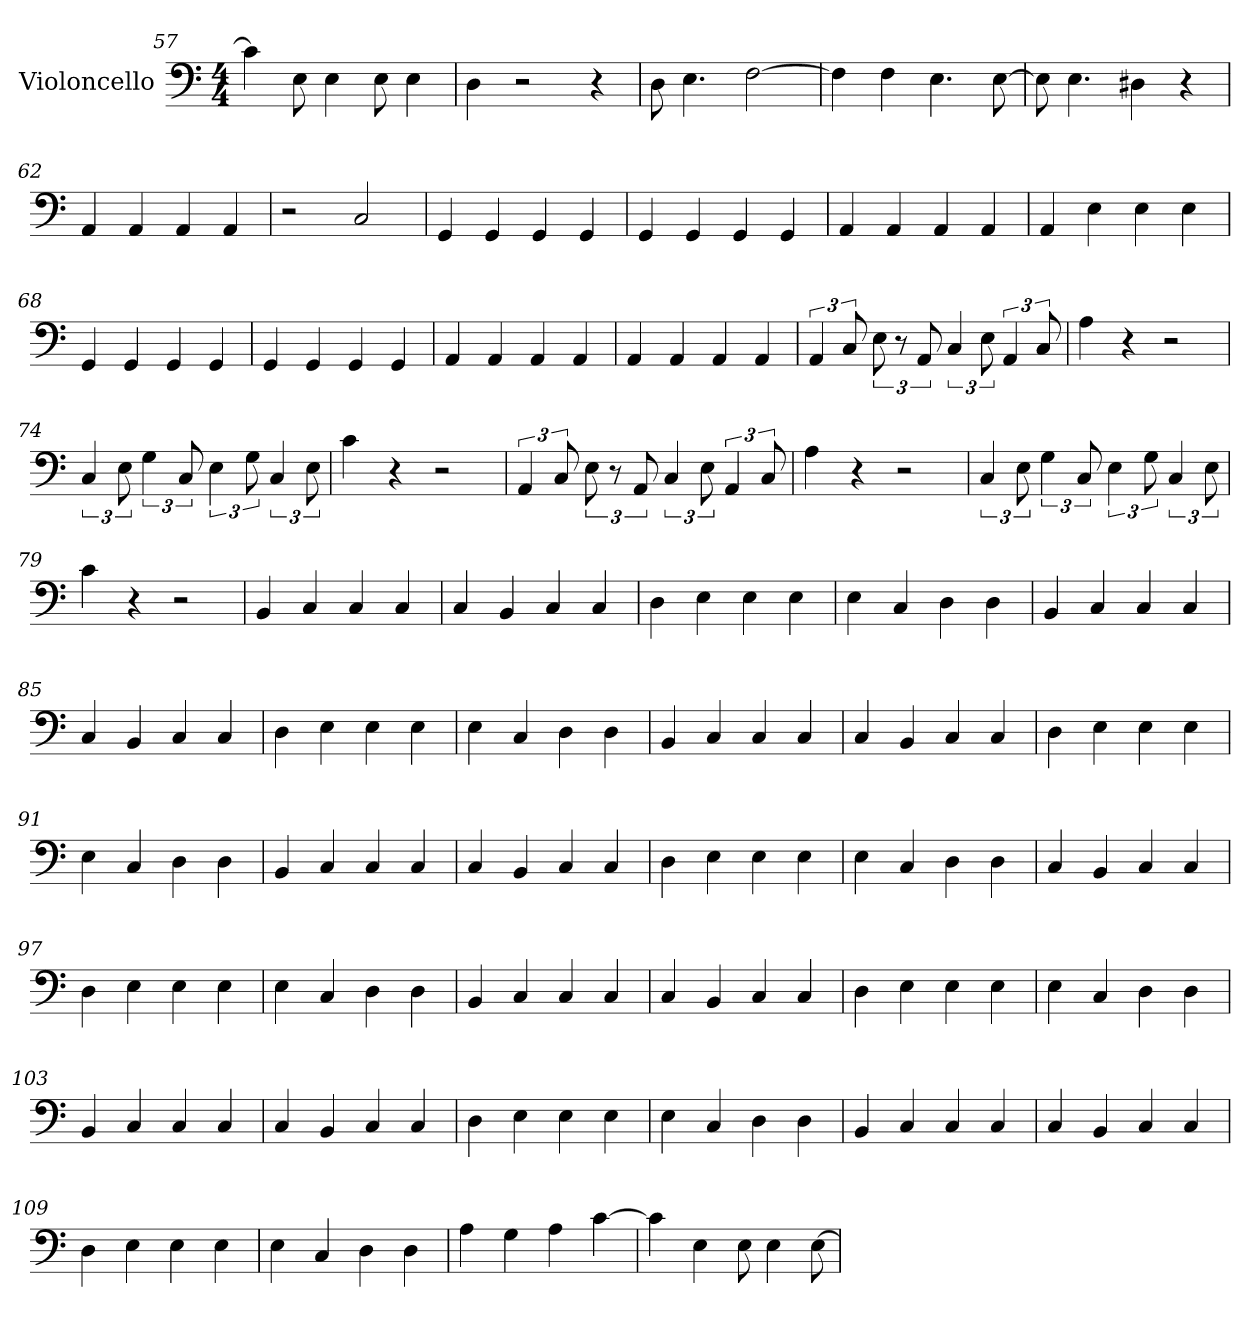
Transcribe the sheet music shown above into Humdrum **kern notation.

**kern
*part1
*staff1
*I"Violoncello
*I'Vc.
*clefF4
*k[]
*M4/4
=57
4c\]
8E\
4E\
8E\
4E\
=58
4D\
2r
4r
=59
8D\
4.E\
[2F\
=60
4F\]
4F\
4.E\
[8E\
=61
8E\]
4.E\
4D#X\
4r
=62
4AA/
4AA/
4AA/
4AA/
=63
2r
2C/
!!LO:LB:g=z
=64
4GG/
4GG/
4GG/
4GG/
=65
4GG/
4GG/
4GG/
4GG/
=66
4AA/
4AA/
4AA/
4AA/
=67
4AA/
4E\
4E\
4E\
=68
4GG/
4GG/
4GG/
4GG/
=69
4GG/
4GG/
4GG/
4GG/
=70
4AA/
4AA/
4AA/
4AA/
=71
4AA/
4AA/
4AA/
4AA/
=72
6AA/
12C/
12E\
12r
12AA/
6C/
12E\
6AA/
12C/
!!LO:LB:g=z
=73
4A\
4r
2r
=74
6C/
12E\
6G\
12C/
6E\
12G\
6C/
12E\
=75
4c\
4r
2r
=76
6AA/
12C/
12E\
12r
12AA/
6C/
12E\
6AA/
12C/
=77
4A\
4r
2r
=78
6C/
12E\
6G\
12C/
6E\
12G\
6C/
12E\
=79
4c\
4r
2r
=80
4BB/
4C/
4C/
4C/
!!LO:LB:g=z
=81
4C/
4BB/
4C/
4C/
=82
4D\
4E\
4E\
4E\
=83
4E\
4C/
4D\
4D\
=84
4BB/
4C/
4C/
4C/
=85
4C/
4BB/
4C/
4C/
=86
4D\
4E\
4E\
4E\
=87
4E\
4C/
4D\
4D\
=88
4BB/
4C/
4C/
4C/
=89
4C/
4BB/
4C/
4C/
=90
4D\
4E\
4E\
4E\
!!LO:LB:g=z
=91
4E\
4C/
4D\
4D\
=92
4BB/
4C/
4C/
4C/
=93
4C/
4BB/
4C/
4C/
=94
4D\
4E\
4E\
4E\
=95
4E\
4C/
4D\
4D\
=96
4C/
4BB/
4C/
4C/
=97
4D\
4E\
4E\
4E\
=98
4E\
4C/
4D\
4D\
=99
4BB/
4C/
4C/
4C/
=100
4C/
4BB/
4C/
4C/
!!LO:PB:g=z
=101
4D\
4E\
4E\
4E\
=102
4E\
4C/
4D\
4D\
=103
4BB/
4C/
4C/
4C/
=104
4C/
4BB/
4C/
4C/
=105
4D\
4E\
4E\
4E\
=106
4E\
4C/
4D\
4D\
=107
4BB/
4C/
4C/
4C/
=108
4C/
4BB/
4C/
4C/
=109
4D\
4E\
4E\
4E\
=110
4E\
4C/
4D\
4D\
!!LO:LB:g=z
=111
4A\
4G\
4A\
[4c\
=112
4c\]
4E\
8E\
4E\
[8E\
=
*-
